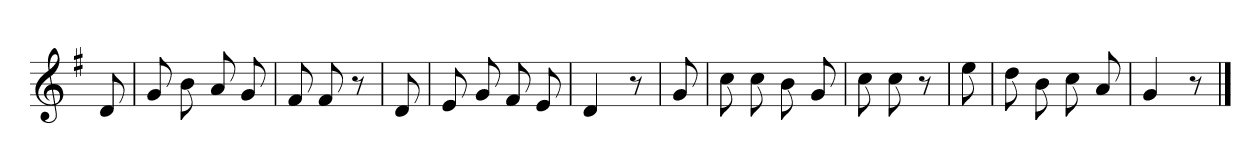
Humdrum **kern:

**kern
*part1
*staff1
*clefG2
*k[f#]
*G:
=
8d
=1
8g
8b
8a
8g
=2
8f#
8f#
8r
=3
8d
=4
8e
8g
8f#
8e
=5
4d
8r
=6
8g
=7
8cc
8cc
8b
8g
=8
8cc
8cc
8r
=9
8ee
=10
8dd
8b
8cc
8a
=11
4g
8r
==
*-
